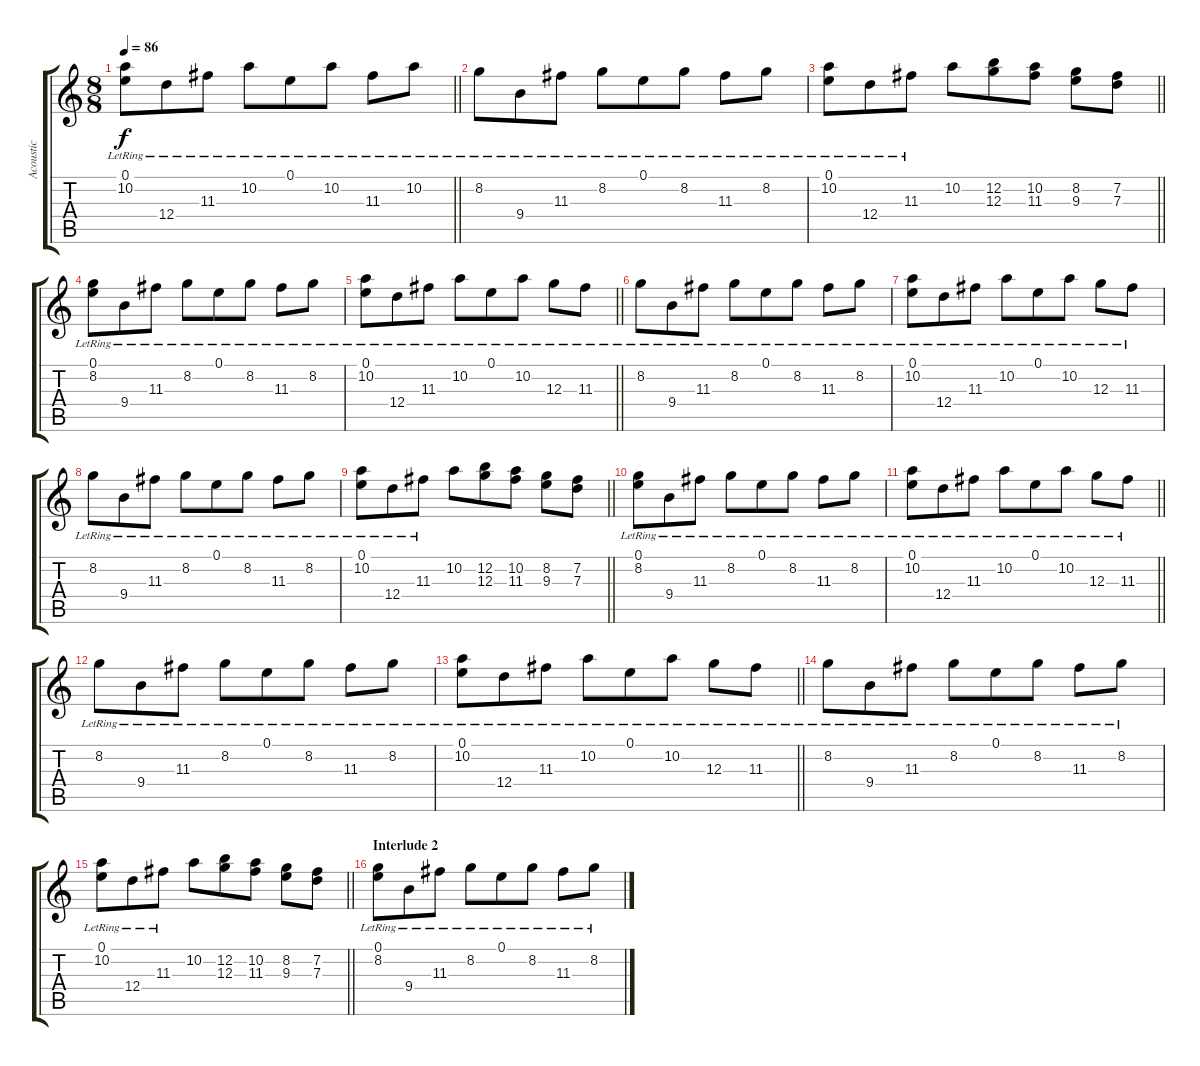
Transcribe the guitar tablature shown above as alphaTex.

\track ("Acoustic" "Acoustic") {instrument acousticguitarsteel}
\staff {score tabs}
\tuning (E4 B3 G3 D3 A2 E2) {hide}
\ts (8 8)
\tempo 86
\clef g2
\barLineRight lightlight
\ks c
(0.1{lr} 10.2{lr}).8{dy f} 12.4{lr}.8 11.3{lr}.8 10.2{lr}.8 0.1{lr}.8 10.2{lr}.8 11.3{lr}.8 10.2{lr}.8 |
8.2{lr}.8 9.4{lr}.8 11.3{lr}.8 8.2{lr}.8 0.1{lr}.8 8.2{lr}.8 11.3{lr}.8 8.2{lr}.8 |
\barLineRight lightlight
(0.1{lr} 10.2{lr}).8 12.4{lr}.8 11.3{lr}.8 10.2.8 (12.2 12.3).8 (10.2 11.3).8 (8.2 9.3).8 (7.2 7.3).8 |
(0.1{lr} 8.2{lr}).8 9.4{lr}.8 11.3{lr}.8 8.2{lr}.8 0.1{lr}.8 8.2{lr}.8 11.3{lr}.8 8.2{lr}.8 |
\barLineRight lightlight
(0.1{lr} 10.2{lr}).8 12.4{lr}.8 11.3{lr}.8 10.2{lr}.8 0.1{lr}.8 10.2{lr}.8 12.3{lr}.8 11.3{lr}.8 |
8.2{lr}.8 9.4{lr}.8 11.3{lr}.8 8.2{lr}.8 0.1{lr}.8 8.2{lr}.8 11.3{lr}.8 8.2{lr}.8 |
(0.1{lr} 10.2{lr}).8 12.4{lr}.8 11.3{lr}.8 10.2{lr}.8 0.1{lr}.8 10.2{lr}.8 12.3{lr}.8 11.3{lr}.8 |
8.2{lr}.8 9.4{lr}.8 11.3{lr}.8 8.2{lr}.8 0.1{lr}.8 8.2{lr}.8 11.3{lr}.8 8.2{lr}.8 |
\barLineRight lightlight
(0.1{lr} 10.2{lr}).8 12.4{lr}.8 11.3{lr}.8 10.2.8 (12.2 12.3).8 (10.2 11.3).8 (8.2 9.3).8 (7.2 7.3).8 |
(0.1{lr} 8.2{lr}).8 9.4{lr}.8 11.3{lr}.8 8.2{lr}.8 0.1{lr}.8 8.2{lr}.8 11.3{lr}.8 8.2{lr}.8 |
\barLineRight lightlight
(0.1{lr} 10.2{lr}).8 12.4{lr}.8 11.3{lr}.8 10.2{lr}.8 0.1{lr}.8 10.2{lr}.8 12.3{lr}.8 11.3{lr}.8 |
8.2{lr}.8 9.4{lr}.8 11.3{lr}.8 8.2{lr}.8 0.1{lr}.8 8.2{lr}.8 11.3{lr}.8 8.2{lr}.8 |
\barLineRight lightlight
(0.1{lr} 10.2{lr}).8 12.4{lr}.8 11.3{lr}.8 10.2{lr}.8 0.1{lr}.8 10.2{lr}.8 12.3{lr}.8 11.3{lr}.8 |
8.2{lr}.8 9.4{lr}.8 11.3{lr}.8 8.2{lr}.8 0.1{lr}.8 8.2{lr}.8 11.3{lr}.8 8.2{lr}.8 |
\barLineRight lightlight
(0.1{lr} 10.2{lr}).8 12.4{lr}.8 11.3{lr}.8 10.2.8 (12.2 12.3).8 (10.2 11.3).8 (8.2 9.3).8 (7.2 7.3).8 |
\section ("" "Interlude 2")
(0.1{lr} 8.2{lr}).8 9.4{lr}.8 11.3{lr}.8 8.2{lr}.8 0.1{lr}.8 8.2{lr}.8 11.3{lr}.8 8.2{lr}.8
